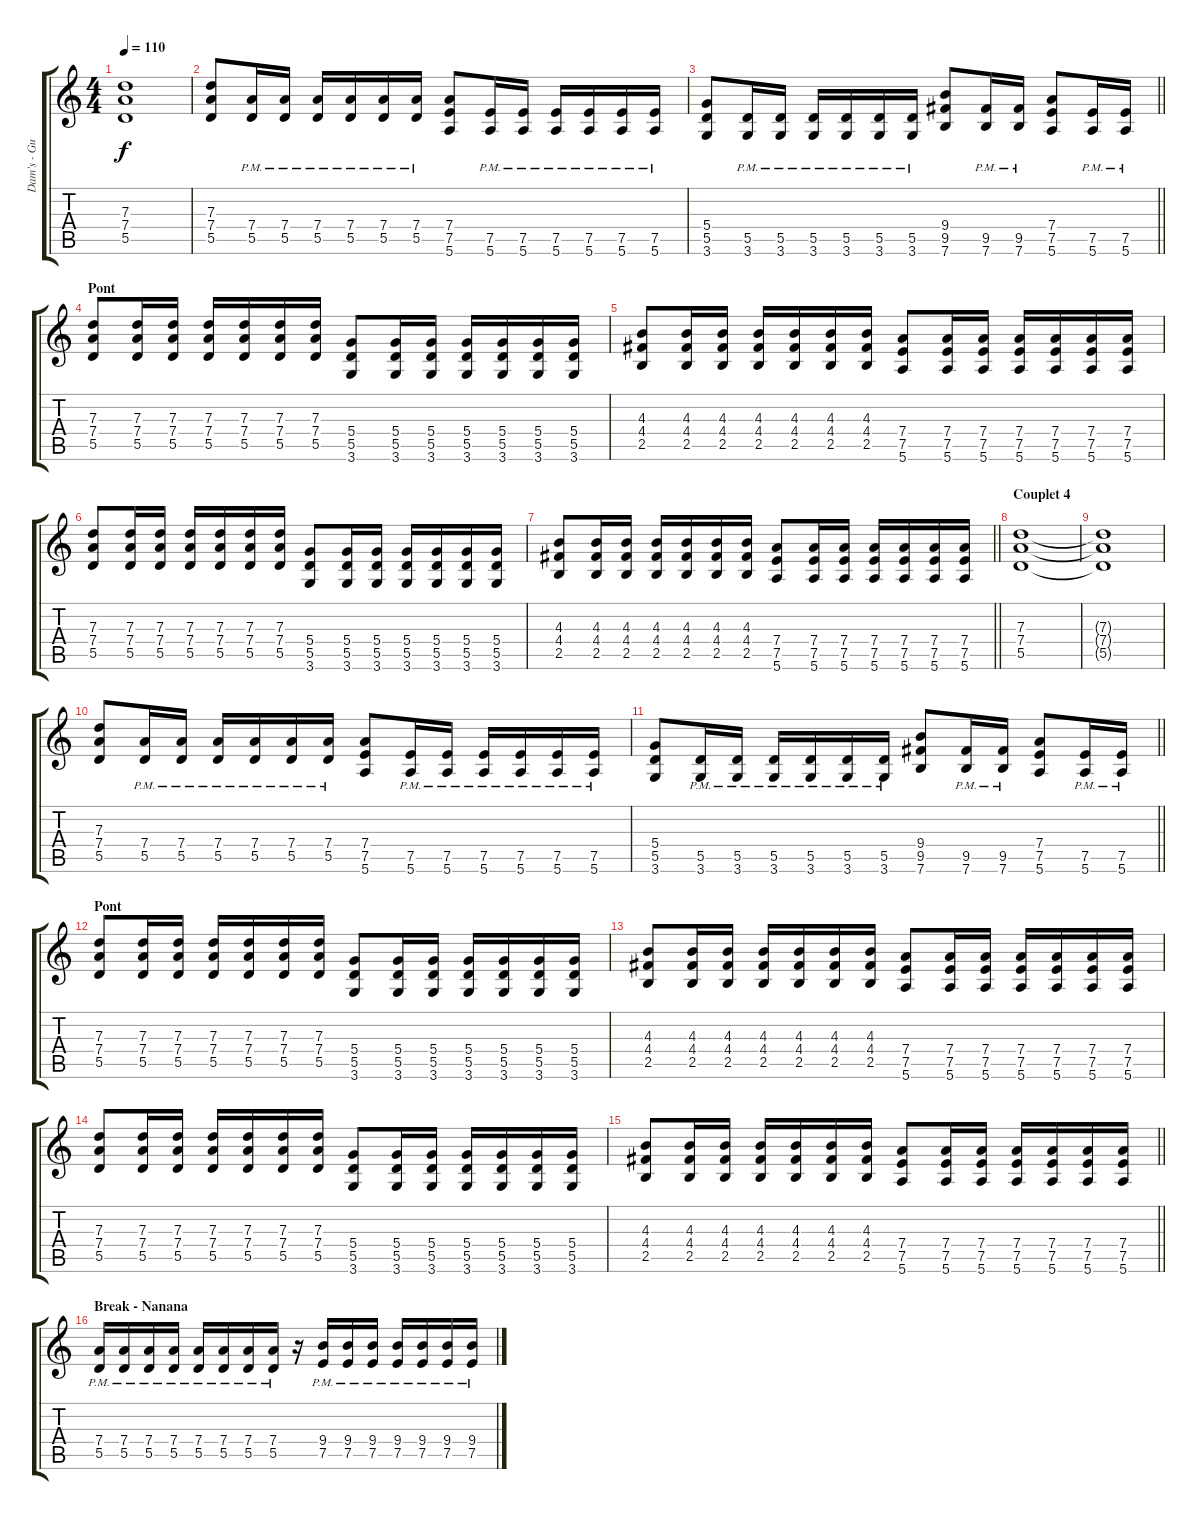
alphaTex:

\track ("Dam's - Guitare" "Dam's - Gu") {instrument distortionguitar}
\staff {score tabs}
\tuning (E4 B3 G3 D3 A2 E2) {hide}
\ts (4 4)
\tempo 110
\clef g2
\ks c
(7.3{t} 7.4{t} 5.5{t}).1{dy f} |
(7.3 7.4 5.5).8{volume 12} (7.4{pm} 5.5{pm}).16 (7.4{pm} 5.5{pm}).16 (7.4{pm} 5.5{pm}).16 (7.4{pm} 5.5{pm}).16 (7.4{pm} 5.5{pm}).16 (7.4{pm} 5.5{pm}).16 (7.4 7.5 5.6).8 (7.5{pm} 5.6{pm}).16 (7.5{pm} 5.6{pm}).16 (7.5{pm} 5.6{pm}).16 (7.5{pm} 5.6{pm}).16 (7.5{pm} 5.6{pm}).16 (7.5{pm} 5.6{pm}).16 |
\barLineRight lightlight
(5.4 5.5 3.6).8 (5.5{pm} 3.6{pm}).16 (5.5{pm} 3.6{pm}).16 (5.5{pm} 3.6{pm}).16 (5.5{pm} 3.6{pm}).16 (5.5{pm} 3.6{pm}).16 (5.5{pm} 3.6{pm}).16 (9.4 9.5 7.6).8 (9.5{pm} 7.6{pm}).16 (9.5{pm} 7.6{pm}).16 (7.4 7.5 5.6).8 (7.5{pm} 5.6{pm}).16 (7.5{pm} 5.6{pm}).16 |
\section ("" "Pont")
(7.3 7.4 5.5).8 (7.3 7.4 5.5).16 (7.3 7.4 5.5).16 (7.3 7.4 5.5).16 (7.3 7.4 5.5).16 (7.3 7.4 5.5).16 (7.3 7.4 5.5).16 (5.4 5.5 3.6).8 (5.4 5.5 3.6).16 (5.4 5.5 3.6).16 (5.4 5.5 3.6).16 (5.4 5.5 3.6).16 (5.4 5.5 3.6).16 (5.4 5.5 3.6).16 |
(4.3 4.4 2.5).8 (4.3 4.4 2.5).16 (4.3 4.4 2.5).16 (4.3 4.4 2.5).16 (4.3 4.4 2.5).16 (4.3 4.4 2.5).16 (4.3 4.4 2.5).16 (7.4 7.5 5.6).8 (7.4 7.5 5.6).16 (7.4 7.5 5.6).16 (7.4 7.5 5.6).16 (7.4 7.5 5.6).16 (7.4 7.5 5.6).16 (7.4 7.5 5.6).16 |
(7.3 7.4 5.5).8 (7.3 7.4 5.5).16 (7.3 7.4 5.5).16 (7.3 7.4 5.5).16 (7.3 7.4 5.5).16 (7.3 7.4 5.5).16 (7.3 7.4 5.5).16 (5.4 5.5 3.6).8 (5.4 5.5 3.6).16 (5.4 5.5 3.6).16 (5.4 5.5 3.6).16 (5.4 5.5 3.6).16 (5.4 5.5 3.6).16 (5.4 5.5 3.6).16 |
\barLineRight lightlight
(4.3 4.4 2.5).8 (4.3 4.4 2.5).16 (4.3 4.4 2.5).16 (4.3 4.4 2.5).16 (4.3 4.4 2.5).16 (4.3 4.4 2.5).16 (4.3 4.4 2.5).16 (7.4 7.5 5.6).8 (7.4 7.5 5.6).16 (7.4 7.5 5.6).16 (7.4 7.5 5.6).16 (7.4 7.5 5.6).16 (7.4 7.5 5.6).16 (7.4 7.5 5.6).16 |
\section ("" "Couplet 4")
(7.3 7.4 5.5).1{volume 0} |
(7.3{t} 7.4{t} 5.5{t}).1 |
(7.3 7.4 5.5).8{volume 12} (7.4{pm} 5.5{pm}).16 (7.4{pm} 5.5{pm}).16 (7.4{pm} 5.5{pm}).16 (7.4{pm} 5.5{pm}).16 (7.4{pm} 5.5{pm}).16 (7.4{pm} 5.5{pm}).16 (7.4 7.5 5.6).8 (7.5{pm} 5.6{pm}).16 (7.5{pm} 5.6{pm}).16 (7.5{pm} 5.6{pm}).16 (7.5{pm} 5.6{pm}).16 (7.5{pm} 5.6{pm}).16 (7.5{pm} 5.6{pm}).16 |
\barLineRight lightlight
(5.4 5.5 3.6).8 (5.5{pm} 3.6{pm}).16 (5.5{pm} 3.6{pm}).16 (5.5{pm} 3.6{pm}).16 (5.5{pm} 3.6{pm}).16 (5.5{pm} 3.6{pm}).16 (5.5{pm} 3.6{pm}).16 (9.4 9.5 7.6).8 (9.5{pm} 7.6{pm}).16 (9.5{pm} 7.6{pm}).16 (7.4 7.5 5.6).8 (7.5{pm} 5.6{pm}).16 (7.5{pm} 5.6{pm}).16 |
\section ("" "Pont")
(7.3 7.4 5.5).8 (7.3 7.4 5.5).16 (7.3 7.4 5.5).16 (7.3 7.4 5.5).16 (7.3 7.4 5.5).16 (7.3 7.4 5.5).16 (7.3 7.4 5.5).16 (5.4 5.5 3.6).8 (5.4 5.5 3.6).16 (5.4 5.5 3.6).16 (5.4 5.5 3.6).16 (5.4 5.5 3.6).16 (5.4 5.5 3.6).16 (5.4 5.5 3.6).16 |
(4.3 4.4 2.5).8 (4.3 4.4 2.5).16 (4.3 4.4 2.5).16 (4.3 4.4 2.5).16 (4.3 4.4 2.5).16 (4.3 4.4 2.5).16 (4.3 4.4 2.5).16 (7.4 7.5 5.6).8 (7.4 7.5 5.6).16 (7.4 7.5 5.6).16 (7.4 7.5 5.6).16 (7.4 7.5 5.6).16 (7.4 7.5 5.6).16 (7.4 7.5 5.6).16 |
(7.3 7.4 5.5).8 (7.3 7.4 5.5).16 (7.3 7.4 5.5).16 (7.3 7.4 5.5).16 (7.3 7.4 5.5).16 (7.3 7.4 5.5).16 (7.3 7.4 5.5).16 (5.4 5.5 3.6).8 (5.4 5.5 3.6).16 (5.4 5.5 3.6).16 (5.4 5.5 3.6).16 (5.4 5.5 3.6).16 (5.4 5.5 3.6).16 (5.4 5.5 3.6).16 |
\barLineRight lightlight
(4.3 4.4 2.5).8 (4.3 4.4 2.5).16 (4.3 4.4 2.5).16 (4.3 4.4 2.5).16 (4.3 4.4 2.5).16 (4.3 4.4 2.5).16 (4.3 4.4 2.5).16 (7.4 7.5 5.6).8 (7.4 7.5 5.6).16 (7.4 7.5 5.6).16 (7.4 7.5 5.6).16 (7.4 7.5 5.6).16 (7.4 7.5 5.6).16 (7.4 7.5 5.6).16 |
\section ("" "Break - Nanana")
(7.4{pm} 5.5{pm}).16 (7.4{pm} 5.5{pm}).16 (7.4{pm} 5.5{pm}).16 (7.4{pm} 5.5{pm}).16 (7.4{pm} 5.5{pm}).16 (7.4{pm} 5.5{pm}).16 (7.4{pm} 5.5{pm}).16 (7.4{pm} 5.5{pm}).16 r.16 (9.4{pm} 7.5{pm}).16 (9.4{pm} 7.5{pm}).16 (9.4{pm} 7.5{pm}).16 (9.4{pm} 7.5{pm}).16 (9.4{pm} 7.5{pm}).16 (9.4{pm} 7.5{pm}).16 (9.4{pm} 7.5{pm}).16
